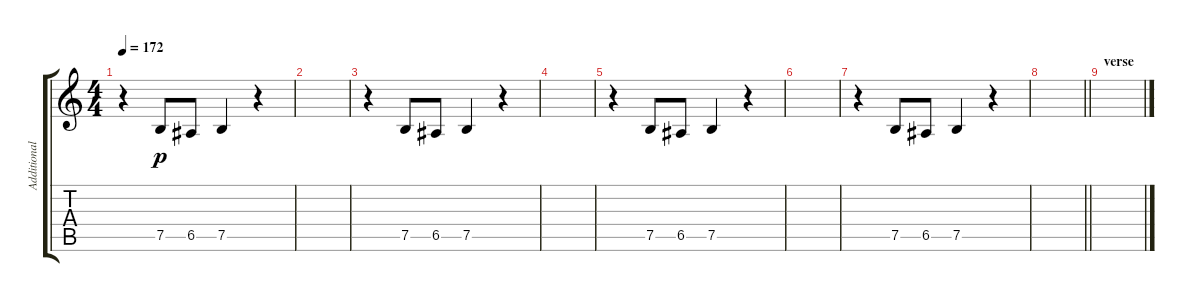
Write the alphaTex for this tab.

\track ("Additional Stuff" "Additional") {instrument distortionguitar}
\staff {score tabs}
\tuning (B3 Gb3 D3 A2 E2 B1) {hide}
\ts (4 4)
\tempo 172
\clef g2
\ks c
r.4{dy p} 7.5.8 6.5.8 7.5.4 r.4 |
|
r.4 7.5.8 6.5.8 7.5.4 r.4 |
|
r.4 7.5.8 6.5.8 7.5.4 r.4 |
|
r.4 7.5.8 6.5.8 7.5.4 r.4 |
\barLineRight lightlight
|
\section ("" "verse")
